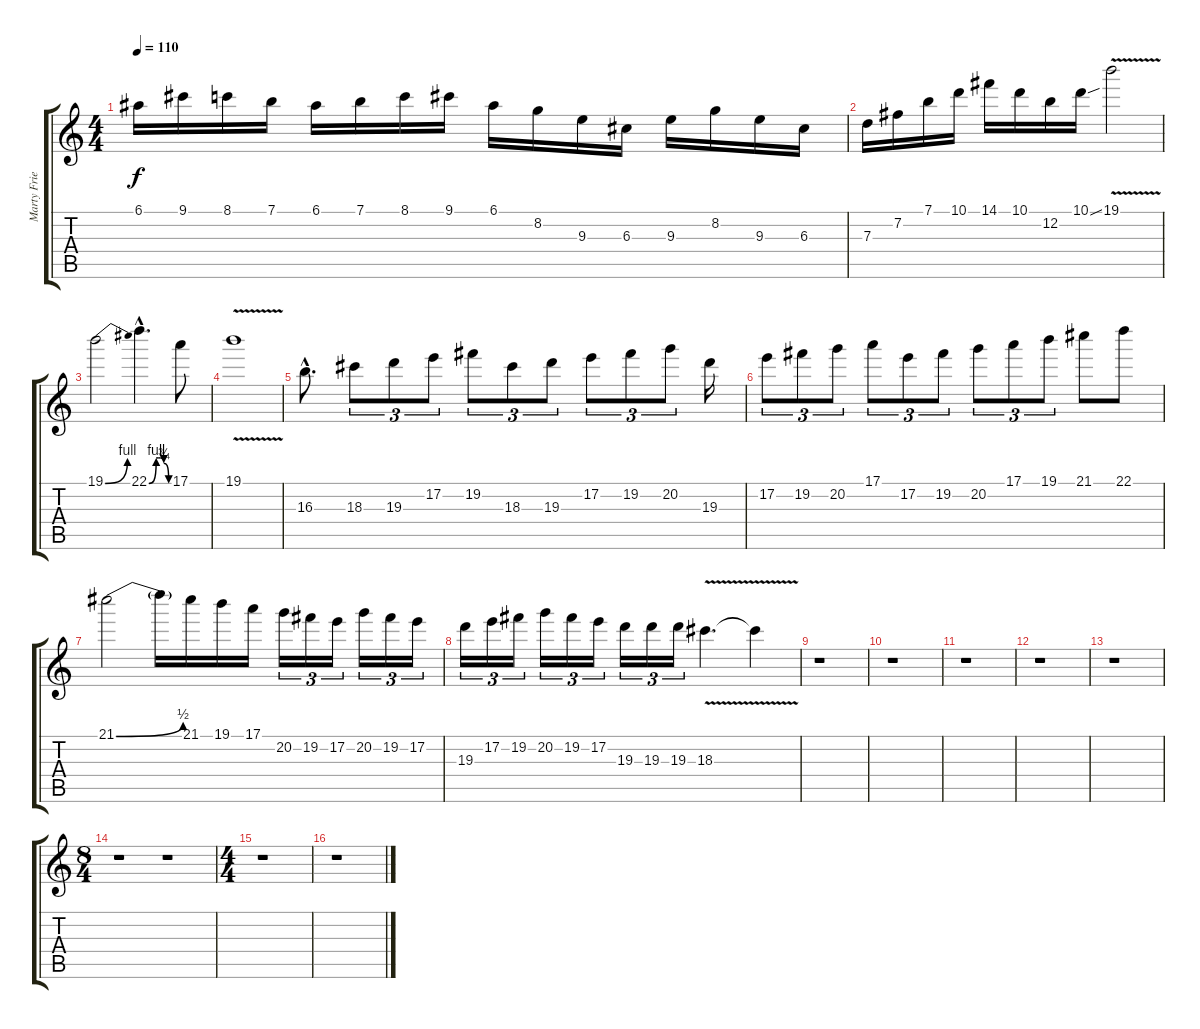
\track ("Marty Friedman" "Marty Frie") {instrument overdrivenguitar}
\staff {score tabs}
\tuning (E4 B3 G3 D3 A2 E2) {hide}
\ts (4 4)
\tempo 110
\clef g2
\ks c
6.1.16{dy f} 9.1.16 8.1.16 7.1.16 6.1.16 7.1.16 8.1.16 9.1.16 6.1.16 8.2.16 9.3.16 6.3.16 9.3.16 8.2.16 9.3.16 6.3.16 |
7.3.16 7.2.16 7.1.16 10.1.16 14.1.16 10.1.16 12.2.16 10.1{sou}.16 19.1{v}.2 |
19.1{be (bend 0 0 60 4)}.2 22.1{be (custom 0 0 22 4 30 4 35 4 45 3 60 0) hac}.4{d} 17.1.8 |
19.1{v}.1 |
16.3{hac}.8{d} 18.3.8{tu (3 2)} 19.3.8{tu (3 2)} 17.2.8{tu (3 2)} 19.2.8{tu (3 2)} 18.3.8{tu (3 2)} 19.3.8{tu (3 2)} 17.2.8{tu (3 2)} 19.2.8{tu (3 2)} 20.2.8{tu (3 2)} 19.3.16 |
17.2.8{tu (3 2)} 19.2.8{tu (3 2)} 20.2.8{tu (3 2)} 17.1.8{tu (3 2)} 17.2.8{tu (3 2)} 19.2.8{tu (3 2)} 20.2.8{tu (3 2)} 17.1.8{tu (3 2)} 19.1.8{tu (3 2)} 21.1.8 22.1.8 |
21.1{be (bend 0 0 60 2)}.2{volume 14} 21.1{t}.16 21.1.16 19.1.16 17.1.16 20.2.16{tu (3 2)} 19.2.16{tu (3 2)} 17.2.16{tu (3 2)} 20.2.16{tu (3 2)} 19.2.16{tu (3 2)} 17.2.16{tu (3 2)} |
19.3.16{tu (3 2)} 17.2.16{tu (3 2)} 19.2.16{tu (3 2)} 20.2.16{tu (3 2)} 19.2.16{tu (3 2)} 17.2.16{tu (3 2)} 19.3.16{tu (3 2)} 19.3.16{tu (3 2)} 19.3.16{tu (3 2)} 18.3{v}.4{d} 18.3{t}.4 |
r.1 |
r.1 |
r.1 |
r.1 |
r.1 |
\ts (8 4)
r.1 r.1 |
\ts (4 4)
r.1 |
r.1
